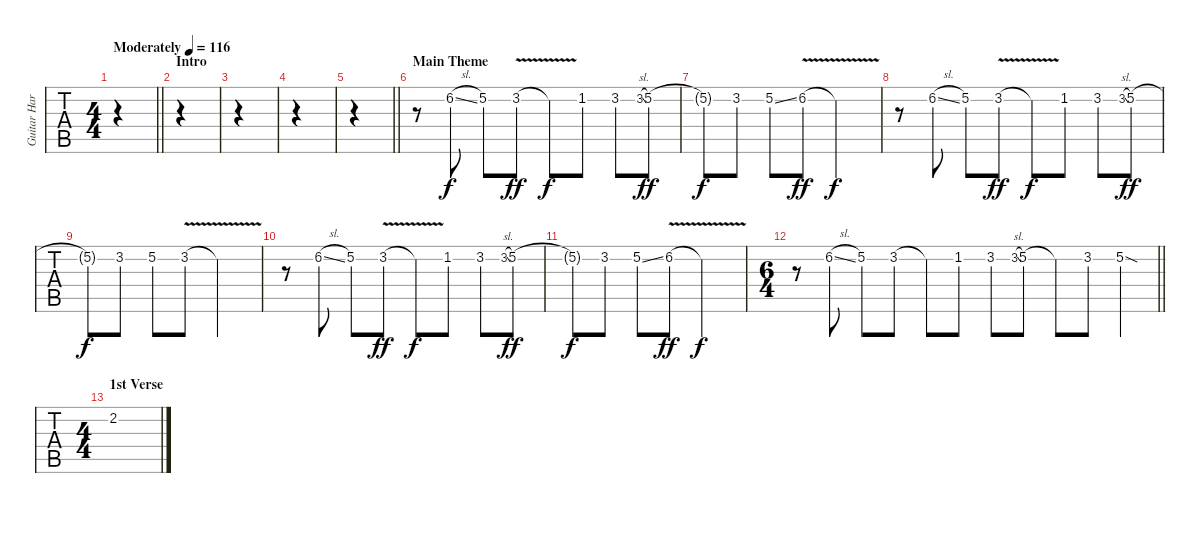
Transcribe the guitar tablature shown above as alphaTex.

\track ("Guitar Harmony (Tr. 11A)" "Guitar Har") {instrument distortionguitar}
\staff {tabs}
\tuning (E4 B3 G3 D3 A2 E2) {hide}
\ts (4 4)
\tempo (116 "Moderately")
\clef g2
\barLineRight lightlight
\ks c
|
\section ("" "Intro")
|
|
|
\barLineRight lightlight
|
\section ("" "Main Theme")
r.8 6.2{sl}.8 5.2.8 3.2{v ac}.8{dy ff} 3.2{t}.8{dy f} 1.2.8 3.2.8 3.2{sl}.8{gr onbeat} 5.2{ac}.8{dy ff} |
5.2{t}.8{dy f} 3.2.8 5.2{ss}.8 6.2{v ac}.8{dy ff} 6.2{t}.2{dy f} |
r.8 6.2{sl}.8 5.2.8 3.2{v ac}.8{dy ff} 3.2{t}.8{dy f} 1.2.8 3.2.8 3.2{sl}.8{gr onbeat} 5.2{ac}.8{dy ff} |
5.2{t}.8{dy f} 3.2.8 5.2.8 3.2{v}.8 3.2{t}.2 |
r.8 6.2{sl}.8 5.2.8 3.2{v ac}.8{dy ff} 3.2{t}.8{dy f} 1.2.8 3.2.8 3.2{sl}.8{gr onbeat} 5.2{ac}.8{dy ff} |
5.2{t}.8{dy f} 3.2.8 5.2{ss}.8 6.2{v ac}.8{dy ff} 6.2{t}.2{dy f} |
\ts (6 4)
\barLineRight lightlight
r.8 6.2{sl}.8 5.2.8 3.2.8 3.2{t}.8 1.2.8 3.2.8 3.2{sl}.8{gr onbeat} 5.2.8 5.2{t}.8 3.2.8 5.2{sod}.4 |
\ts (4 4)
\section ("" "1st Verse")
2.2.1
